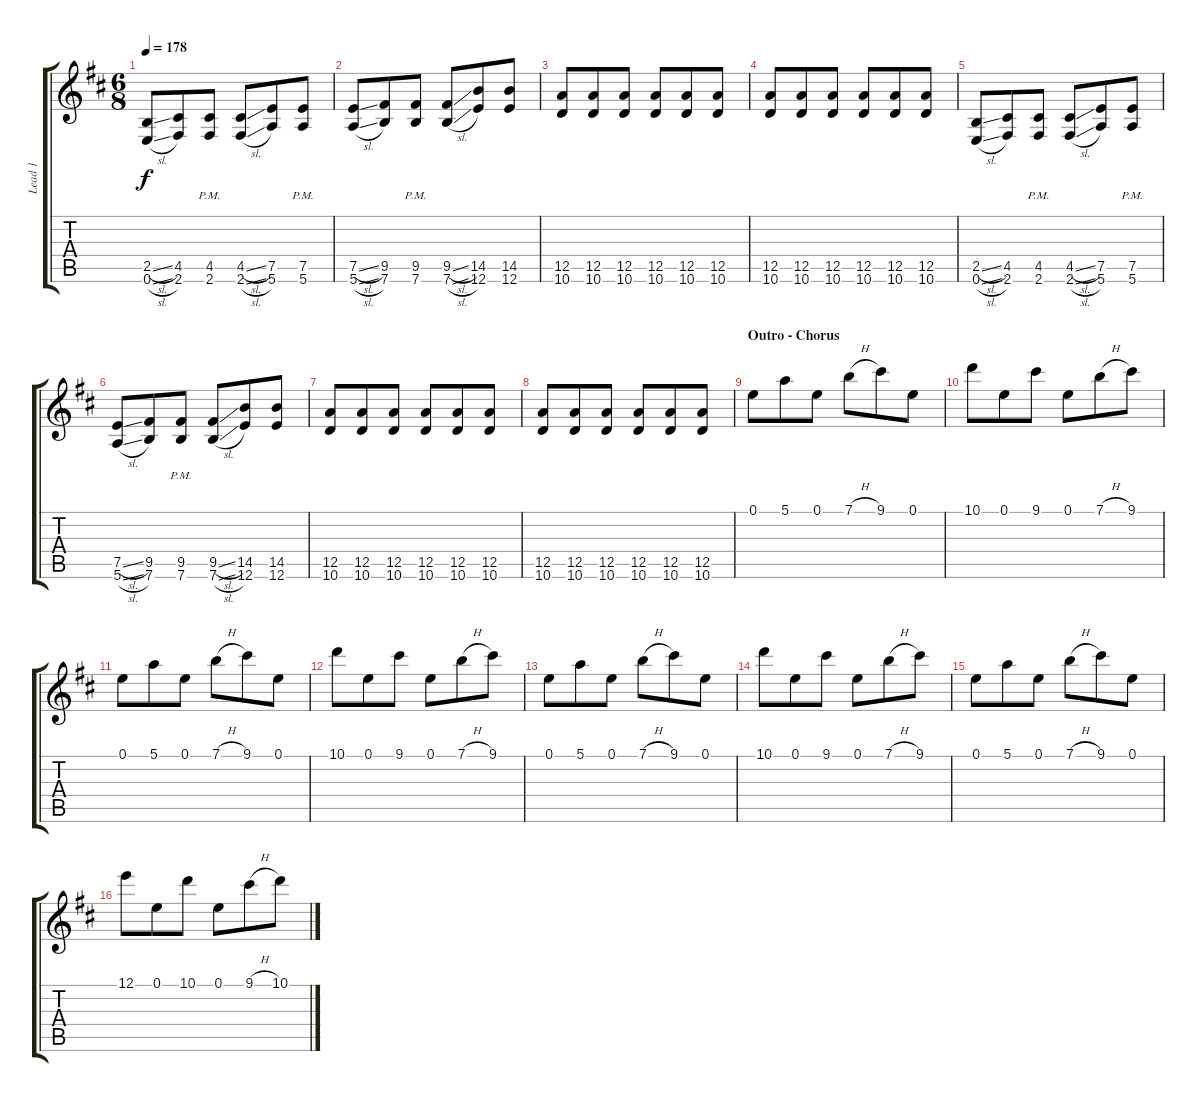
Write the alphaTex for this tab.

\track ("Lead 1" "Lead 1") {instrument distortionguitar}
\staff {score tabs}
\tuning (E4 B3 G3 D3 A2 E2) {hide}
\ts (6 8)
\tempo 178
\clef g2
\ks d
(2.5{sl} 0.6{sl}).8{dy f} (4.5 2.6).8 (4.5{pm} 2.6{pm}).8 (4.5{sl} 2.6{sl}).8 (7.5 5.6).8 (7.5{pm} 5.6{pm}).8 |
(7.5{sl} 5.6{sl}).8 (9.5 7.6).8 (9.5{pm} 7.6{pm}).8 (9.5{sl} 7.6{sl}).8 (14.5 12.6).8 (14.5 12.6).8 |
(12.5 10.6).8 (12.5 10.6).8 (12.5 10.6).8 (12.5 10.6).8 (12.5 10.6).8 (12.5 10.6).8 |
(12.5 10.6).8 (12.5 10.6).8 (12.5 10.6).8 (12.5 10.6).8 (12.5 10.6).8 (12.5 10.6).8 |
(2.5{sl} 0.6{sl}).8 (4.5 2.6).8 (4.5{pm} 2.6{pm}).8 (4.5{sl} 2.6{sl}).8 (7.5 5.6).8 (7.5{pm} 5.6{pm}).8 |
(7.5{sl} 5.6{sl}).8 (9.5 7.6).8 (9.5{pm} 7.6{pm}).8 (9.5{sl} 7.6{sl}).8 (14.5 12.6).8 (14.5 12.6).8 |
(12.5 10.6).8 (12.5 10.6).8 (12.5 10.6).8 (12.5 10.6).8 (12.5 10.6).8 (12.5 10.6).8 |
(12.5 10.6).8 (12.5 10.6).8 (12.5 10.6).8 (12.5 10.6).8 (12.5 10.6).8 (12.5 10.6).8 |
\section ("" "Outro - Chorus")
0.1.8 5.1.8 0.1.8 7.1{h}.8 9.1.8 0.1.8 |
10.1.8 0.1.8 9.1.8 0.1.8 7.1{h}.8 9.1.8 |
0.1.8 5.1.8 0.1.8 7.1{h}.8 9.1.8 0.1.8 |
10.1.8 0.1.8 9.1.8 0.1.8 7.1{h}.8 9.1.8 |
0.1.8 5.1.8 0.1.8 7.1{h}.8 9.1.8 0.1.8 |
10.1.8 0.1.8 9.1.8 0.1.8 7.1{h}.8 9.1.8 |
0.1.8 5.1.8 0.1.8 7.1{h}.8 9.1.8 0.1.8 |
12.1.8 0.1.8 10.1.8 0.1.8 9.1{h}.8 10.1.8
